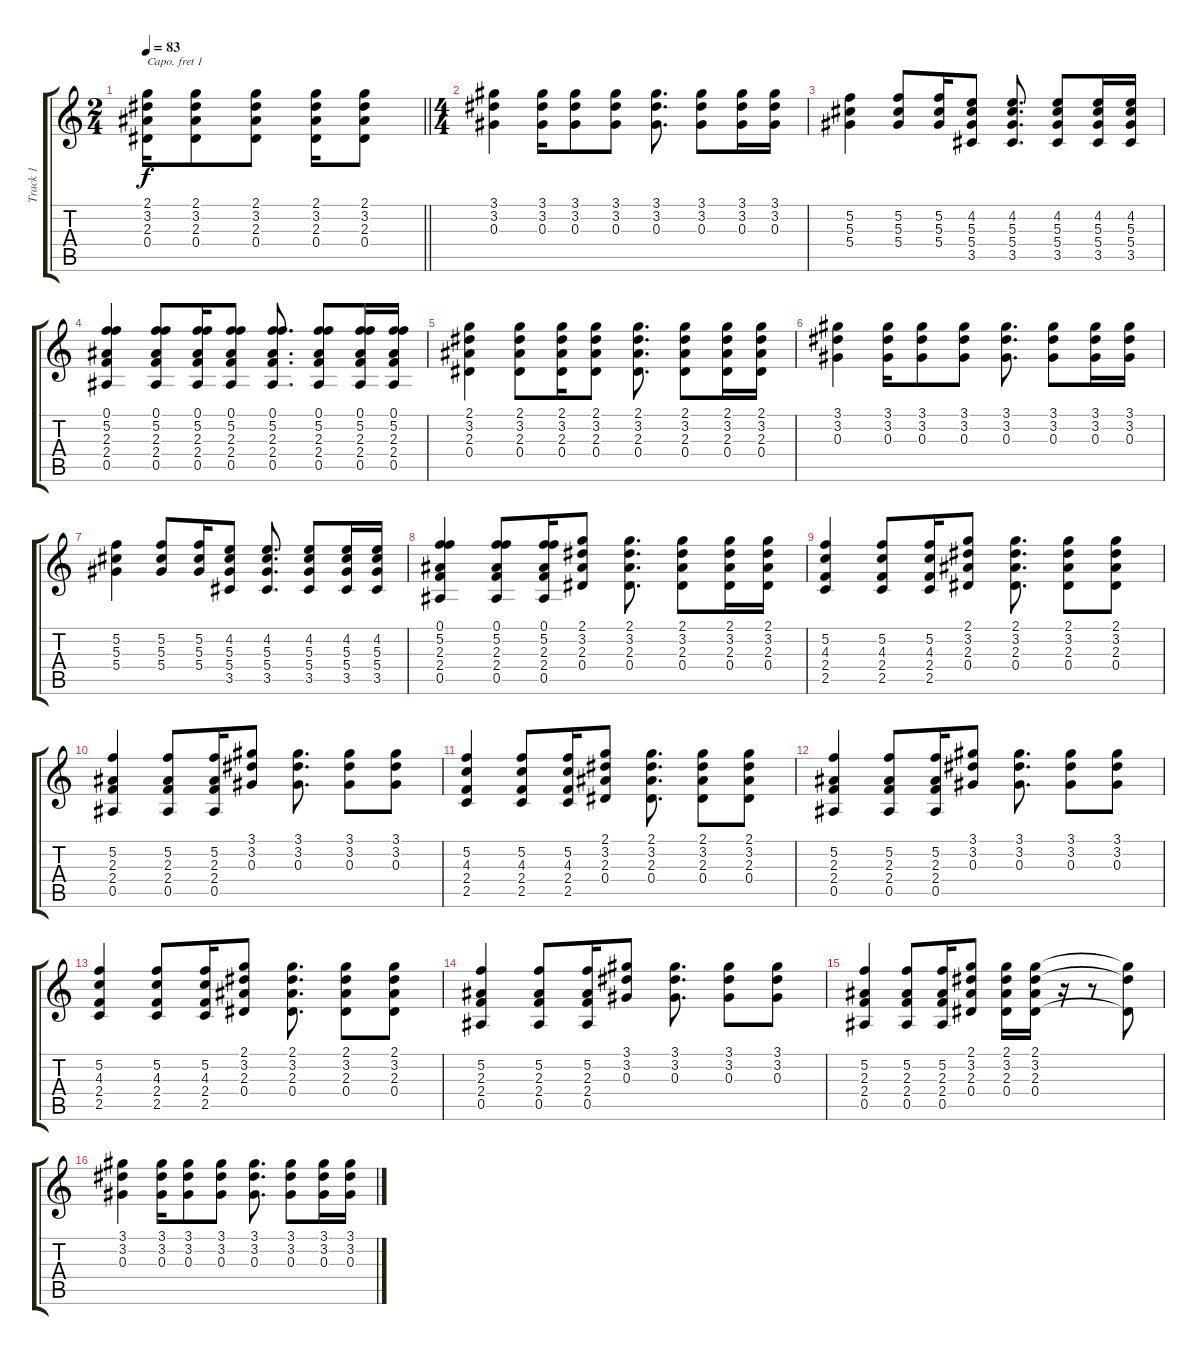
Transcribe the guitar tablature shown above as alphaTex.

\track ("Track 1" "Track 1") {instrument acousticguitarsteel}
\staff {score tabs}
\capo 1
\tuning (E4 B3 G3 D3 A2 E2) {hide}
\ts (2 4)
\tempo 83
\clef g2
\barLineRight lightlight
\ks c
(2.1 3.2 2.3 0.4).16{dy f} (2.1 3.2 2.3 0.4).8 (2.1 3.2 2.3 0.4).8 (2.1 3.2 2.3 0.4).16 (2.1 3.2 2.3 0.4).8 |
\ts (4 4)
(3.1 3.2 0.3).4 (3.1 3.2 0.3).16 (3.1 3.2 0.3).8 (3.1 3.2 0.3).8 (3.1 3.2 0.3).8{d} (3.1 3.2 0.3).8 (3.1 3.2 0.3).16 (3.1 3.2 0.3).16 |
(5.2 5.3 5.4).4 (5.2 5.3 5.4).8 (5.2 5.3 5.4).16 (4.2 5.3 5.4 3.5).8 (4.2 5.3 5.4 3.5).8{d} (4.2 5.3 5.4 3.5).8 (4.2 5.3 5.4 3.5).16 (4.2 5.3 5.4 3.5).16 |
(0.1 5.2 2.3 2.4 0.5).4 (0.1 5.2 2.3 2.4 0.5).8 (0.1 5.2 2.3 2.4 0.5).16 (0.1 5.2 2.3 2.4 0.5).8 (0.1 5.2 2.3 2.4 0.5).8{d} (0.1 5.2 2.3 2.4 0.5).8 (0.1 5.2 2.3 2.4 0.5).16 (0.1 5.2 2.3 2.4 0.5).16 |
(2.1 3.2 2.3 0.4).4 (2.1 3.2 2.3 0.4).8 (2.1 3.2 2.3 0.4).16 (2.1 3.2 2.3 0.4).8 (2.1 3.2 2.3 0.4).8{d} (2.1 3.2 2.3 0.4).8 (2.1 3.2 2.3 0.4).16 (2.1 3.2 2.3 0.4).16 |
(3.1 3.2 0.3).4 (3.1 3.2 0.3).16 (3.1 3.2 0.3).8 (3.1 3.2 0.3).8 (3.1 3.2 0.3).8{d} (3.1 3.2 0.3).8 (3.1 3.2 0.3).16 (3.1 3.2 0.3).16 |
(5.2 5.3 5.4).4 (5.2 5.3 5.4).8 (5.2 5.3 5.4).16 (4.2 5.3 5.4 3.5).8 (4.2 5.3 5.4 3.5).8{d} (4.2 5.3 5.4 3.5).8 (4.2 5.3 5.4 3.5).16 (4.2 5.3 5.4 3.5).16 |
(0.1 5.2 2.3 2.4 0.5).4 (0.1 5.2 2.3 2.4 0.5).8 (0.1 5.2 2.3 2.4 0.5).16 (2.1 3.2 2.3 0.4).8 (2.1 3.2 2.3 0.4).8{d} (2.1 3.2 2.3 0.4).8 (2.1 3.2 2.3 0.4).16 (2.1 3.2 2.3 0.4).16 |
(5.2 4.3 2.4 2.5).4 (5.2 4.3 2.4 2.5).8 (5.2 4.3 2.4 2.5).16 (2.1 3.2 2.3 0.4).8 (2.1 3.2 2.3 0.4).8{d} (2.1 3.2 2.3 0.4).8 (2.1 3.2 2.3 0.4).8 |
(5.2 2.3 2.4 0.5).4 (5.2 2.3 2.4 0.5).8 (5.2 2.3 2.4 0.5).16 (3.1 3.2 0.3).8 (3.1 3.2 0.3).8{d} (3.1 3.2 0.3).8 (3.1 3.2 0.3).8 |
(5.2 4.3 2.4 2.5).4 (5.2 4.3 2.4 2.5).8 (5.2 4.3 2.4 2.5).16 (2.1 3.2 2.3 0.4).8 (2.1 3.2 2.3 0.4).8{d} (2.1 3.2 2.3 0.4).8 (2.1 3.2 2.3 0.4).8 |
(5.2 2.3 2.4 0.5).4 (5.2 2.3 2.4 0.5).8 (5.2 2.3 2.4 0.5).16 (3.1 3.2 0.3).8 (3.1 3.2 0.3).8{d} (3.1 3.2 0.3).8 (3.1 3.2 0.3).8 |
(5.2 4.3 2.4 2.5).4 (5.2 4.3 2.4 2.5).8 (5.2 4.3 2.4 2.5).16 (2.1 3.2 2.3 0.4).8 (2.1 3.2 2.3 0.4).8{d} (2.1 3.2 2.3 0.4).8 (2.1 3.2 2.3 0.4).8 |
(5.2 2.3 2.4 0.5).4 (5.2 2.3 2.4 0.5).8 (5.2 2.3 2.4 0.5).16 (3.1 3.2 0.3).8 (3.1 3.2 0.3).8{d} (3.1 3.2 0.3).8 (3.1 3.2 0.3).8 |
(5.2 2.3 2.4 0.5).4 (5.2 2.3 2.4 0.5).8 (5.2 2.3 2.4 0.5).16 (2.1 3.2 2.3 0.4).8 (2.1 3.2 2.3 0.4).16 (2.1 3.2 2.3 0.4).16 r.16 r.8 (2.1{t} 3.2{t} 0.4{t}).8 |
(3.1 3.2 0.3).4 (3.1 3.2 0.3).16 (3.1 3.2 0.3).8 (3.1 3.2 0.3).8 (3.1 3.2 0.3).8{d} (3.1 3.2 0.3).8 (3.1 3.2 0.3).16 (3.1 3.2 0.3).16
